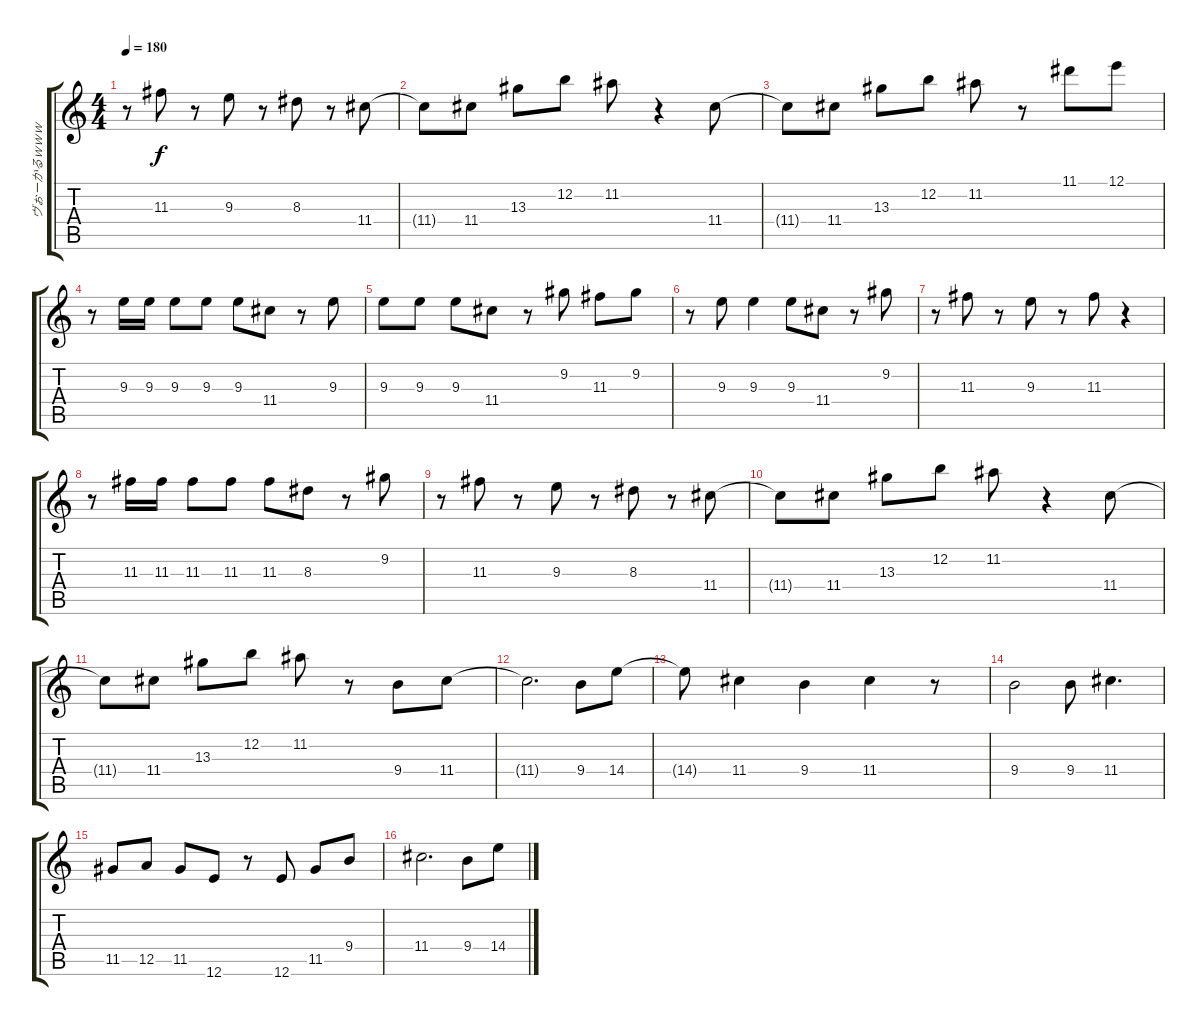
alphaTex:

\track ("ヴぉーかるｗｗｗ" "ヴぉーかるｗｗｗ") {instrument electricguitarjazz}
\staff {score tabs}
\tuning (E4 B3 G3 D3 A2 E2) {hide}
\ts (4 4)
\tempo 180
\clef g2
\ks c
r.8{dy f} 11.3.8 r.8 9.3.8 r.8 8.3.8 r.8 11.4.8 |
11.4{t}.8 11.4.8 13.3.8 12.2.8 11.2.8 r.4 11.4.8 |
11.4{t}.8 11.4.8 13.3.8 12.2.8 11.2.8 r.8 11.1.8 12.1.8 |
r.8 9.3.16 9.3.16 9.3.8 9.3.8 9.3.8 11.4.8 r.8 9.3.8 |
9.3.8 9.3.8 9.3.8 11.4.8 r.8 9.2.8 11.3.8 9.2.8 |
r.8 9.3.8 9.3.4 9.3.8 11.4.8 r.8 9.2.8 |
r.8 11.3.8 r.8 9.3.8 r.8 11.3.8 r.4 |
r.8 11.3.16 11.3.16 11.3.8 11.3.8 11.3.8 8.3.8 r.8 9.2.8 |
r.8 11.3.8 r.8 9.3.8 r.8 8.3.8 r.8 11.4.8 |
11.4{t}.8 11.4.8 13.3.8 12.2.8 11.2.8 r.4 11.4.8 |
11.4{t}.8 11.4.8 13.3.8 12.2.8 11.2.8 r.8 9.4.8 11.4.8 |
11.4{t}.2{d} 9.4.8 14.4.8 |
14.4{t}.8 11.4.4 9.4.4 11.4.4 r.8 |
9.4.2 9.4.8 11.4.4{d} |
11.5.8 12.5.8 11.5.8 12.6.8 r.8 12.6.8 11.5.8 9.4.8 |
11.4.2{d} 9.4.8 14.4.8
